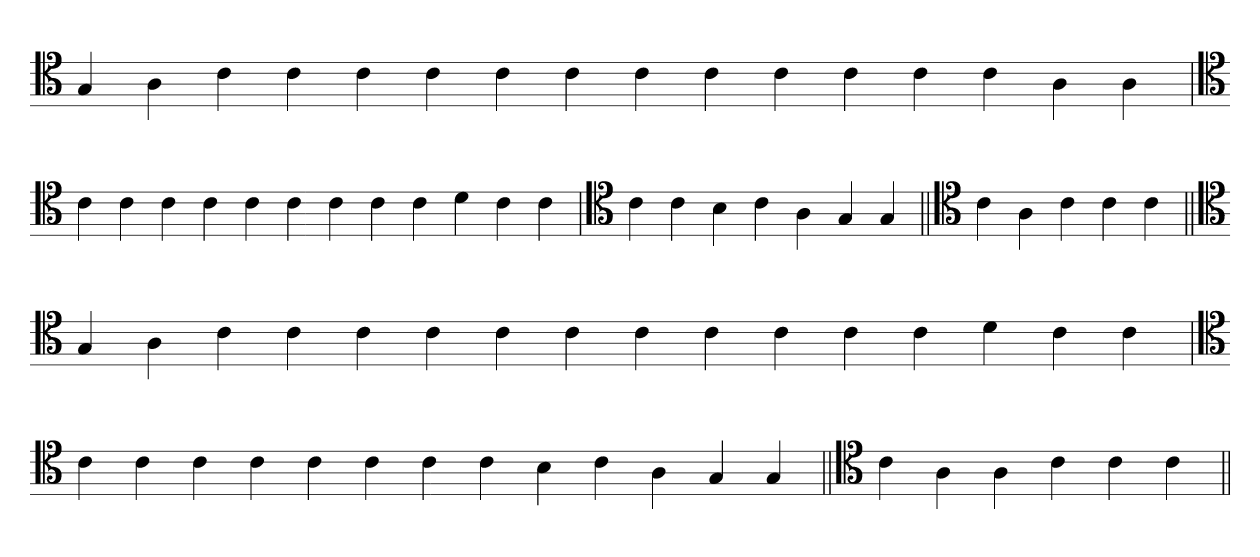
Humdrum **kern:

**kern
*part1
*staff1
*clefC4
=
4G
4A
4c
4c
4c
4c
4c
4c
4c
4c
4c
4c
4c
4c
4A
4A
=`
*clefC4
4c
4c
4c
4c
4c
4c
4c
4c
4c
4d
4c
4c
=
*clefC4
4c
4c
4B
4c
4A
4G
4G
=||
*clefC4
4c
4A
4c
4c
4c
=||
*clefC4
4G
4A
4c
4c
4c
4c
4c
4c
4c
4c
4c
4c
4c
4d
4c
4c
=
*clefC4
4c
4c
4c
4c
4c
4c
4c
4c
4B
4c
4A
4G
4G
=||
*clefC4
4c
4A
4A
4c
4c
4c
=||
*-
